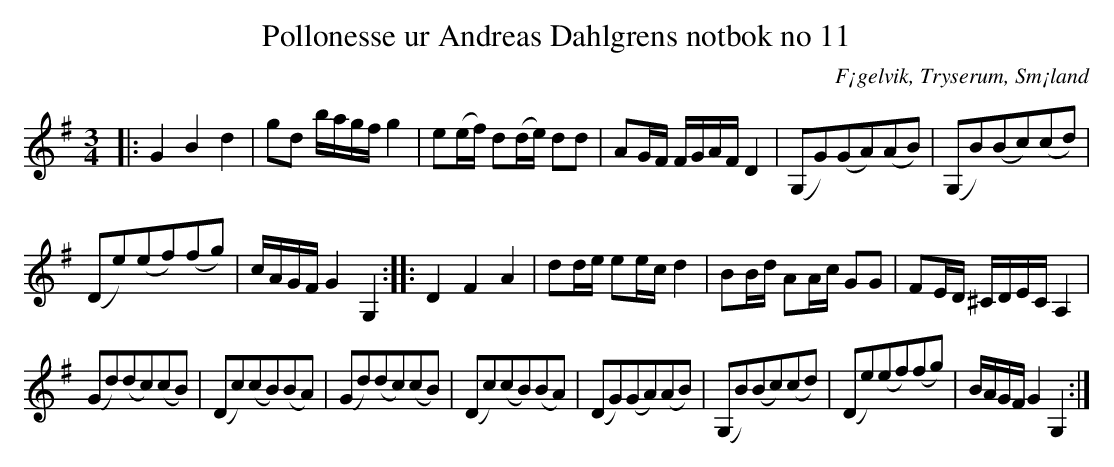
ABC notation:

X:1
T:Pollonesse ur Andreas Dahlgrens notbok no 11
O:F¡gelvik, Tryserum, Sm¡land
L:1/8
M:3/4
K:G
|: G2 B2 d2 | gd b/a/g/f/ g2 | e(e/f/) d(d/e/) dd | AG/F/  F/G/A/F/ D2 | (G,G)(GA)(AB) | (G,B)(Bc)(cd) |
(De)(ef)(fg) | c/A/G/F/ G2 G,2 :: D2F2A2 | dd/e/ ee/c/  d2 | BB/d/ AA/c/ GG | FE/D/ ^C/D/E/C/ A,2 |
(Gd)(dc)(cB) | (Dc)(cB)(BA) | (Gd)(dc)(cB) | (Dc)(cB)(BA) | (DG)(GA)(AB) | (G,B)(Bc)(cd) | (De)(ef)(fg) | B/A/G/F/  G2 G,2 :|
